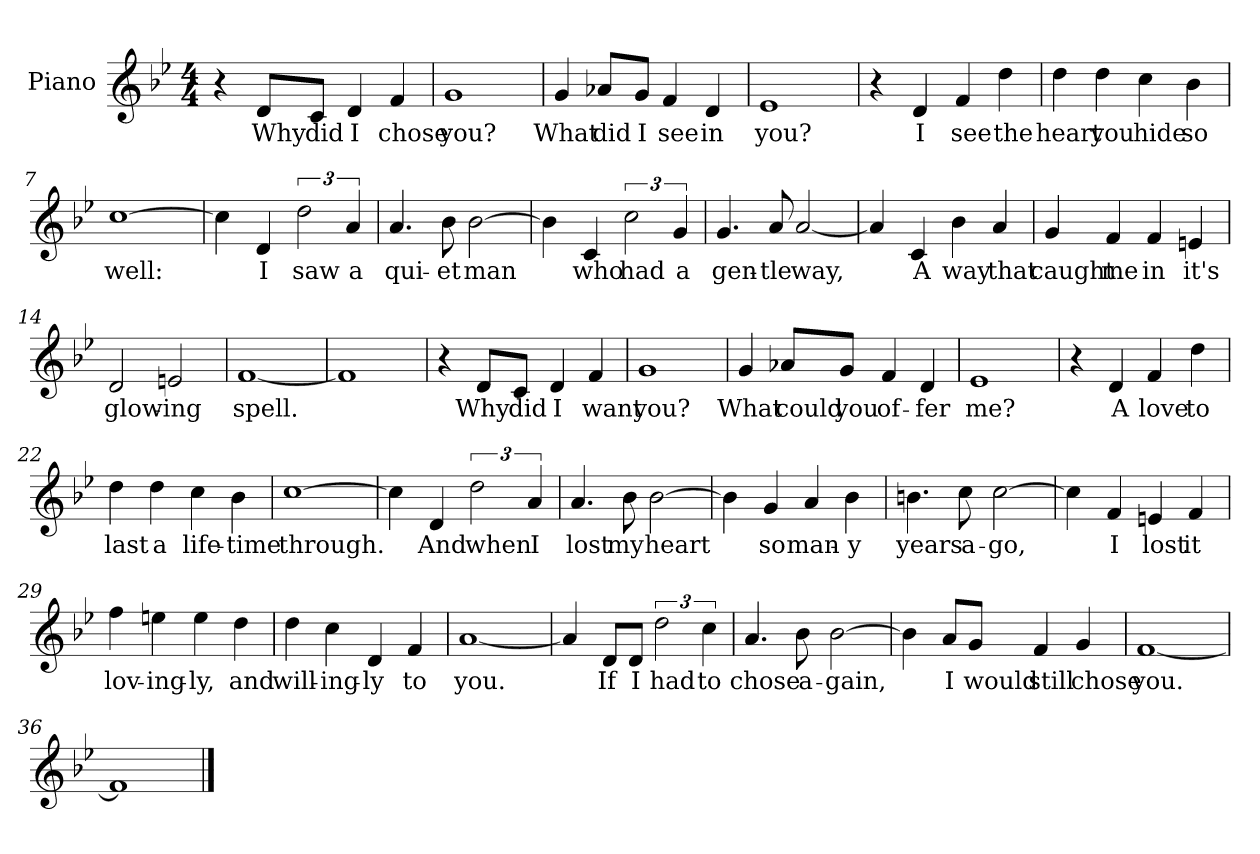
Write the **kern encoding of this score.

**kern	**text
*part1	*part1
*staff1	*staff1
*I"Piano	*
*I'Pno.	*
*clefG2	*
*k[b-e-]	*
*B-:	*
*M4/4	*
=1	=1
4r	.
8d/L	Why
8c/J	did
4d/	I
4f/	chose
=2	=2
1g	you?
=3	=3
4g/	What
8a-X/L	did
8g/J	I
4f/	see
4d/	in
=4	=4
1e-	you?
=5	=5
4r	.
4d/	I
4f/	see
4dd\	the
!!LO:LB:g=z
=6	=6
4dd\	heart
4dd\	you
4cc\	hide
4b-\	so
=7	=7
[1cc	well:
=8	=8
4cc\]	.
4d/	I
3dd\	saw
6a/	a
=9	=9
4.a/	qui-
8b-\	-et
[2b-\	man
=10	=10
4b-\]	.
4c/	who
3cc\	had
6g/	a
!!LO:LB:g=z
=11	=11
4.g/	gen-
8a/	-tle
[2a/	way,
=12	=12
4a/]	.
4c/	A
4b-\	way
4a/	that
=13	=13
4g/	caught
4f/	me
4f/	in
4en/	it's
=14	=14
2d/	glow-
2en/	-ing
=15	=15
[1f	spell.
=16	=16
1f]	.
!!LO:LB:g=z
=17	=17
4r	.
8d/L	Why
8c/J	did
4d/	I
4f/	want
=18	=18
1g	you?
=19	=19
4g/	What
8a-X/L	could
8g/J	you
4f/	of-
4d/	-fer
=20	=20
1e-	me?
=21	=21
4r	.
4d/	A
4f/	love
4dd\	to
!!LO:LB:g=z
=22	=22
4dd\	last
4dd\	a
4cc\	life-
4b-\	-time
=23	=23
[1cc	through.
=24	=24
4cc\]	.
4d/	And
3dd\	when
6a/	I
=25	=25
4.a/	lost
8b-\	my
[2b-\	heart
=26	=26
4b-\]	.
4g/	so
4a/	man-
4b-\	-y
!!LO:LB:g=z
=27	=27
4.bn\	years
8cc\	a-
[2cc\	-go,
=28	=28
4cc\]	.
4f/	I
4en/	lost
4f/	it
=29	=29
4ff\	lov-
4een\	-ing-
4ee\	-ly,
4dd\	and
=30	=30
4dd\	will-
4cc\	-ing-
4d/	-ly
4f/	to
=31	=31
[1a	you.
!!LO:LB:g=z
=32	=32
4a/]	.
8d/L	If
8d/J	I
3dd\	had
6cc\	to
=33	=33
4.a/	chose
8b-\	a-
[2b-\	-gain,
=34	=34
4b-\]	.
8a/L	I
8g/J	would
4f/	still
4g/	chose
=35	=35
[1f	you.
=36	=36
1f]	.
==	==
*-	*-
